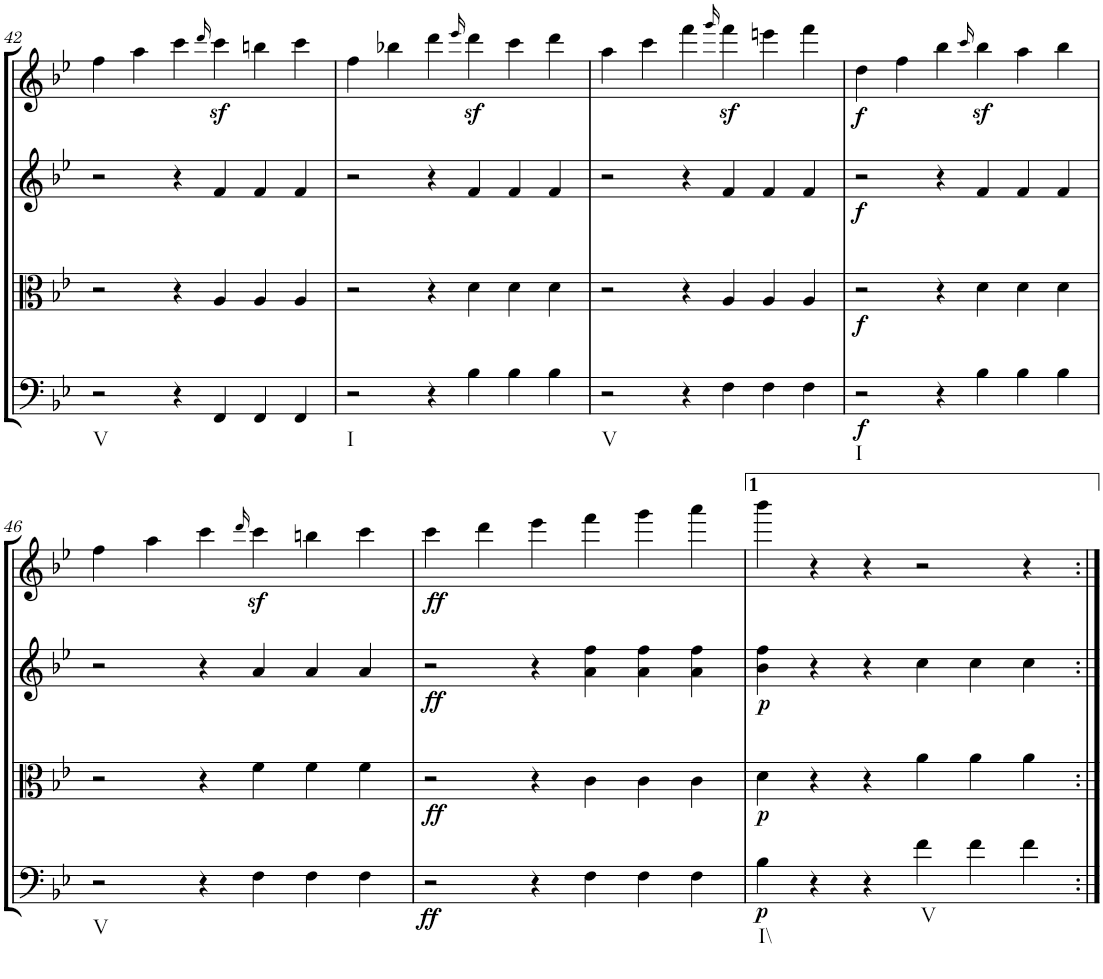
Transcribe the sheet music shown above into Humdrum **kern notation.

**kern	**dynam	**kern	**dynam	**kern	**dynam	**kern	**dynam
*part4	*part4	*part3	*part3	*part2	*part2	*part1	*part1
*staff4	*staff4	*staff3	*staff3	*staff2	*staff2	*staff1	*staff1
*I"Cello	*	*I"Viola	*	*I"2nd Violin	*	*I"1st Violin	*
*	*	*I'Vla	*	*I'Vln	*	*I'Vln	*
!!LO:PB:g=z
*clefF4	*	*clefC3	*	*clefG2	*	*clefG2	*
*k[b-e-]	*	*k[b-e-]	*	*k[b-e-]	*	*k[b-e-]	*
*g:	*	*g:	*	*g:	*	*g:	*
*M6/4	*	*M6/4	*	*M6/4	*	*M6/4	*
=42	=42	=42	=42	=42	=42	=42	=42
!LO:TX:b:t=V	!	!	!	!	!	!	!
2r	.	2r	.	2r	.	4ff\	.
.	.	.	.	.	.	4aa\	.
4r	.	4r	.	4r	.	4ccc\	.
.	.	.	.	.	.	16qddd/	.
4FF/	.	4A/	.	4f/	.	4cccz<\	.
4FF/	.	4A/	.	4f/	.	4bbn\	.
4FF/	.	4A/	.	4f/	.	4ccc\	.
=43	=43	=43	=43	=43	=43	=43	=43
!LO:TX:b:t=I	!	!	!	!	!	!	!
2r	.	2r	.	2r	.	4ff\	.
.	.	.	.	.	.	4bb-X\	.
4r	.	4r	.	4r	.	4ddd\	.
.	.	.	.	.	.	16qeee-/	.
4B-\	.	4d\	.	4f/	.	4dddz<\	.
4B-\	.	4d\	.	4f/	.	4ccc\	.
4B-\	.	4d\	.	4f/	.	4ddd\	.
=44	=44	=44	=44	=44	=44	=44	=44
!LO:TX:b:t=V	!	!	!	!	!	!	!
2r	.	2r	.	2r	.	4aa\	.
.	.	.	.	.	.	4ccc\	.
4r	.	4r	.	4r	.	4fff\	.
.	.	.	.	.	.	16qggg/	.
4F\	.	4A/	.	4f/	.	4fffz<\	.
4F\	.	4A/	.	4f/	.	4eeen\	.
4F\	.	4A/	.	4f/	.	4fff\	.
=45	=45	=45	=45	=45	=45	=45	=45
!LO:TX:b:t=I	!	!	!	!	!	!	!
!	!LO:DY:b	!	!LO:DY:b	!	!LO:DY:b	!	!LO:DY:b
2r	f	2r	f	2r	f	4dd\	f
.	.	.	.	.	.	4ff\	.
4r	.	4r	.	4r	.	4bb-\	.
.	.	.	.	.	.	16qccc/	.
4B-\	.	4d\	.	4f/	.	4bb-z<\	.
4B-\	.	4d\	.	4f/	.	4aa\	.
4B-\	.	4d\	.	4f/	.	4bb-\	.
!!LO:LB:g=z
=46	=46	=46	=46	=46	=46	=46	=46
!LO:TX:b:t=V	!	!	!	!	!	!	!
2r	.	2r	.	2r	.	4ff\	.
.	.	.	.	.	.	4aa\	.
4r	.	4r	.	4r	.	4ccc\	.
.	.	.	.	.	.	16qddd/	.
4F\	.	4f\	.	4a/	.	4cccz<\	.
4F\	.	4f\	.	4a/	.	4bbn\	.
4F\	.	4f\	.	4a/	.	4ccc\	.
=47	=47	=47	=47	=47	=47	=47	=47
!	!LO:DY:b	!	!LO:DY:b	!	!LO:DY:b	!	!LO:DY:b
2r	ff	2r	ff	2r	ff	4ccc\	ff
.	.	.	.	.	.	4ddd\	.
4r	.	4r	.	4r	.	4eee-\	.
4F\	.	4c\	.	4a\ 4ff\	.	4fff\	.
4F\	.	4c\	.	4a\ 4ff\	.	4ggg\	.
4F\	.	4c\	.	4a\ 4ff\	.	4aaa\	.
=48	=48	=48	=48	=48	=48	=48	=48
!LO:TX:b:t=I\\	!	!	!	!	!	!	!
!	!LO:DY:b	!	!LO:DY:b	!	!LO:DY:b	!	!
4B-\	p	4d\	p	4b-\ 4ff\	p	4bbb-\	.
4r	.	4r	.	4r	.	4r	.
4r	.	4r	.	4r	.	4r	.
!LO:TX:b:t=V	!	!	!	!	!	!	!
4f\	.	4a\	.	4cc\	.	2r	.
4f\	.	4a\	.	4cc\	.	.	.
4f\	.	4a\	.	4cc\	.	4r	.
=:|!	=:|!	=:|!	=:|!	=:|!	=:|!	=:|!	=:|!
*-	*-	*-	*-	*-	*-	*-	*-
